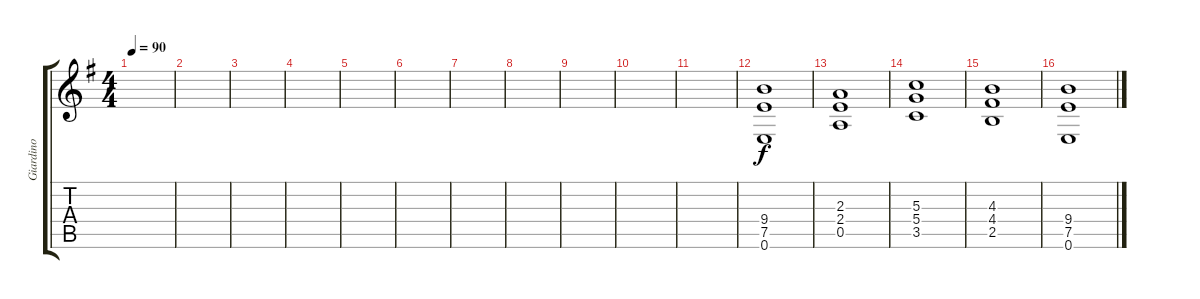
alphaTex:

\track ("Giardino" "Giardino") {instrument distortionguitar}
\staff {score tabs}
\tuning (E4 B3 G3 D3 A2 E2) {hide}
\ts (4 4)
\tempo 90
\clef g2
\ks eminor
|
|
|
|
|
|
|
|
|
|
|
(9.4 7.5 0.6).1 |
(2.3 2.4 0.5).1 |
(5.3 5.4 3.5).1 |
(4.3 4.4 2.5).1 |
(9.4 7.5 0.6).1
